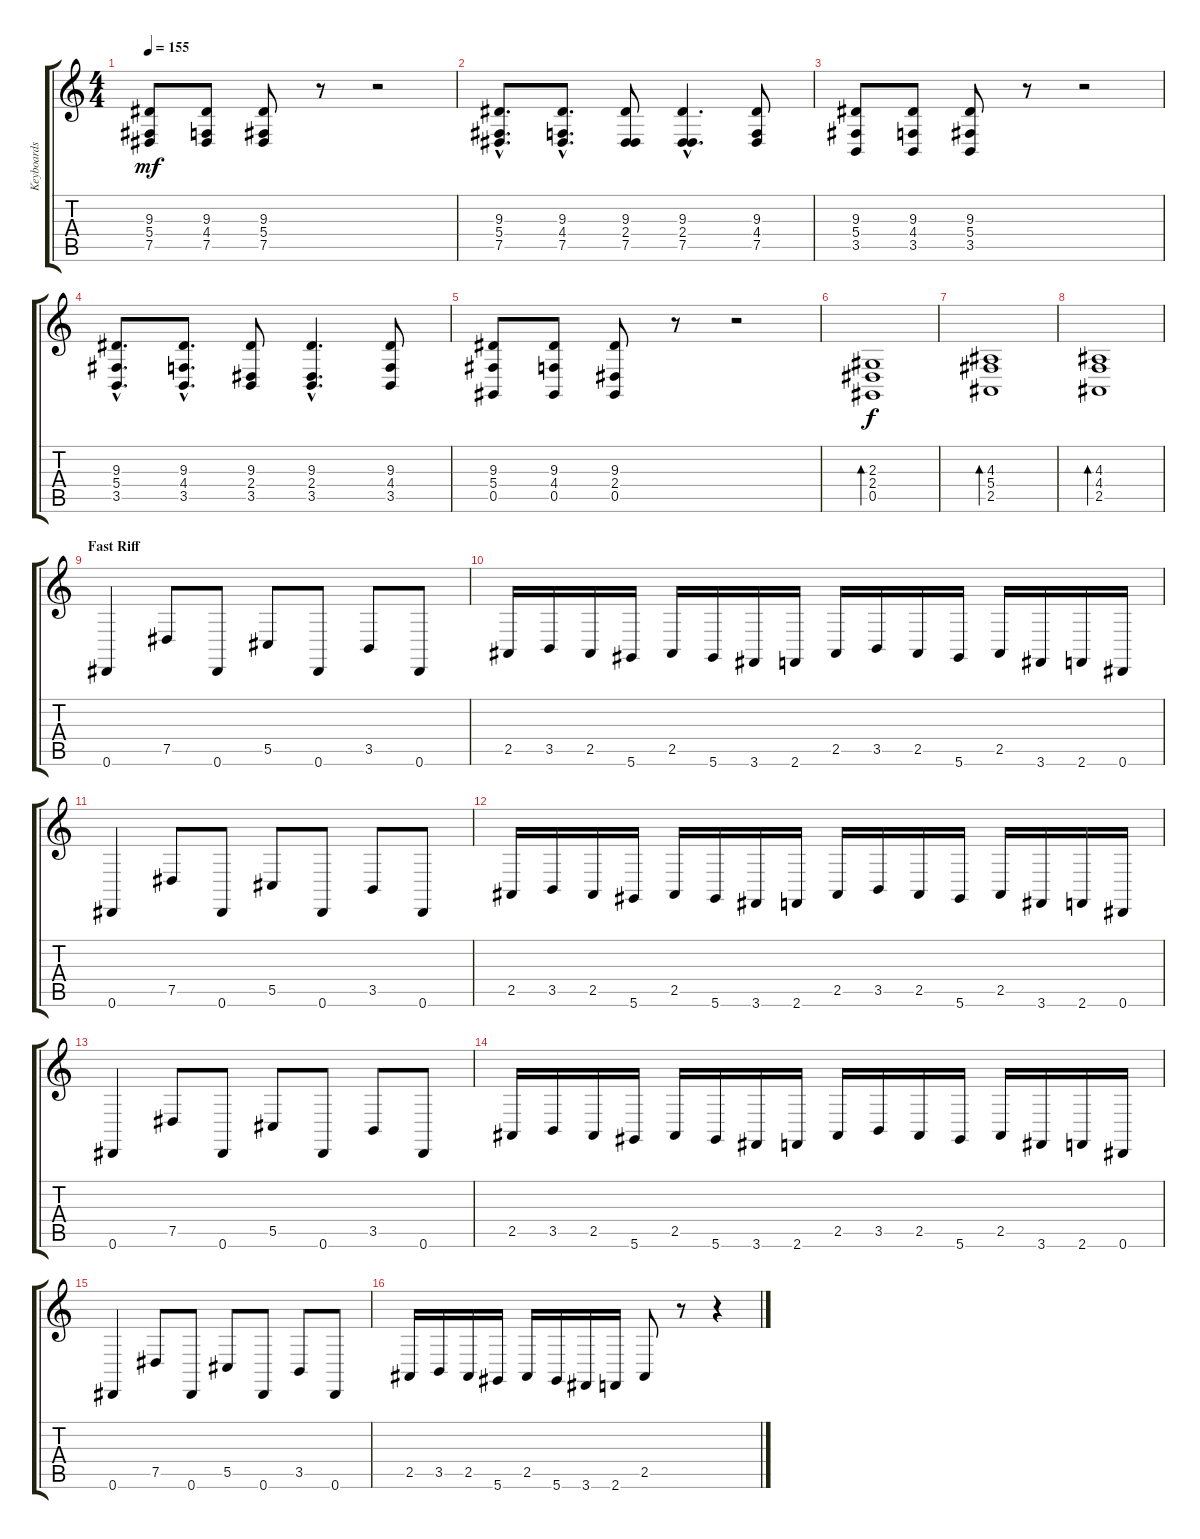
\track ("Keyboards" "Keyboards") {instrument harpsichord}
\staff {score tabs}
\tuning (Eb4 Bb3 Gb3 Db3 Ab2 Eb2) {hide}
\ts (4 4)
\tempo 155
\clef g2
\ks c
(9.3 5.4 7.5).8{dy mf} (9.3 4.4 7.5).8 (9.3 5.4 7.5).8 r.8 r.2 |
(9.3{hac} 5.4{hac} 7.5{hac}).8{d} (9.3{hac} 4.4{hac} 7.5{hac}).8{d} (9.3 2.4 7.5).8 (9.3{hac} 2.4{hac} 7.5{hac}).4{d} (9.3 4.4 7.5).8 |
(9.3 5.4 3.5).8 (9.3 4.4 3.5).8 (9.3 5.4 3.5).8 r.8 r.2 |
(9.3{hac} 5.4{hac} 3.5{hac}).8{d} (9.3{hac} 4.4{hac} 3.5{hac}).8{d} (9.3 2.4 3.5).8 (9.3{hac} 2.4{hac} 3.5{hac}).4{d} (9.3 4.4 3.5).8 |
(9.3 5.4 0.5).8 (9.3 4.4 0.5).8 (9.3 2.4 0.5).8 r.8 r.2 |
(2.3 2.4 0.5).1{bd 240 dy f} |
(4.3 5.4 2.5).1{bd 240} |
(4.3 4.4 2.5).1{bd 240} |
\section ("" "Fast Riff")
0.6.4{instrument stringensemble1} 7.5.8 0.6.8 5.5.8 0.6.8 3.5.8 0.6.8 |
2.5.16 3.5.16 2.5.16 5.6.16 2.5.16 5.6.16 3.6.16 2.6.16 2.5.16 3.5.16 2.5.16 5.6.16 2.5.16 3.6.16 2.6.16 0.6.16 |
0.6.4 7.5.8 0.6.8 5.5.8 0.6.8 3.5.8 0.6.8 |
2.5.16 3.5.16 2.5.16 5.6.16 2.5.16 5.6.16 3.6.16 2.6.16 2.5.16 3.5.16 2.5.16 5.6.16 2.5.16 3.6.16 2.6.16 0.6.16 |
0.6.4 7.5.8 0.6.8 5.5.8 0.6.8 3.5.8 0.6.8 |
2.5.16 3.5.16 2.5.16 5.6.16 2.5.16 5.6.16 3.6.16 2.6.16 2.5.16 3.5.16 2.5.16 5.6.16 2.5.16 3.6.16 2.6.16 0.6.16 |
0.6.4 7.5.8 0.6.8 5.5.8 0.6.8 3.5.8 0.6.8 |
2.5.16 3.5.16 2.5.16 5.6.16 2.5.16 5.6.16 3.6.16 2.6.16 2.5.8 r.8 r.4
